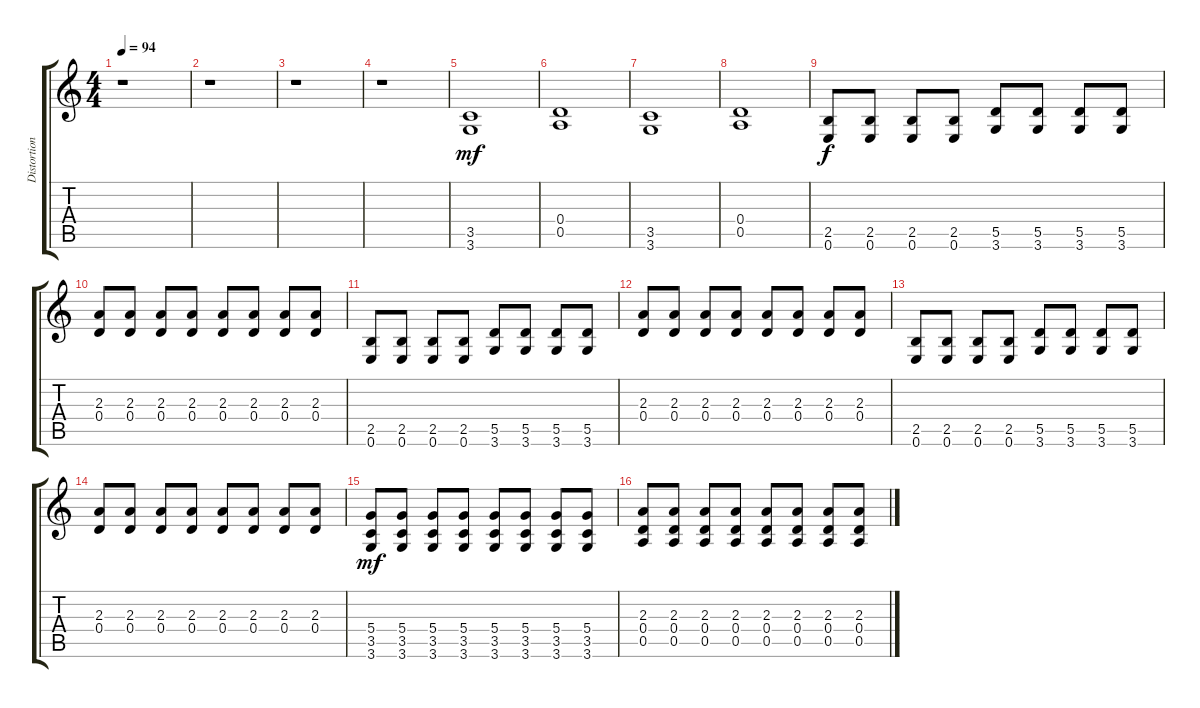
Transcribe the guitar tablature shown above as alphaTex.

\track ("Distortion" "Distortion") {instrument distortionguitar}
\staff {score tabs}
\tuning (E4 B3 G3 D3 A2 E2) {hide}
\ts (4 4)
\tempo 94
\clef g2
\ks c
r.1{dy mf} |
r.1 |
r.1 |
r.1 |
(3.5 3.6).1 |
(0.4 0.5).1 |
(3.5 3.6).1 |
(0.4 0.5).1 |
(2.5 0.6).8{dy f} (2.5 0.6).8 (2.5 0.6).8 (2.5 0.6).8 (5.5 3.6).8 (5.5 3.6).8 (5.5 3.6).8 (5.5 3.6).8 |
(2.3 0.4).8 (2.3 0.4).8 (2.3 0.4).8 (2.3 0.4).8 (2.3 0.4).8 (2.3 0.4).8 (2.3 0.4).8 (2.3 0.4).8 |
(2.5 0.6).8 (2.5 0.6).8 (2.5 0.6).8 (2.5 0.6).8 (5.5 3.6).8 (5.5 3.6).8 (5.5 3.6).8 (5.5 3.6).8 |
(2.3 0.4).8 (2.3 0.4).8 (2.3 0.4).8 (2.3 0.4).8 (2.3 0.4).8 (2.3 0.4).8 (2.3 0.4).8 (2.3 0.4).8 |
(2.5 0.6).8 (2.5 0.6).8 (2.5 0.6).8 (2.5 0.6).8 (5.5 3.6).8 (5.5 3.6).8 (5.5 3.6).8 (5.5 3.6).8 |
(2.3 0.4).8 (2.3 0.4).8 (2.3 0.4).8 (2.3 0.4).8 (2.3 0.4).8 (2.3 0.4).8 (2.3 0.4).8 (2.3 0.4).8 |
(5.4 3.5 3.6).8{dy mf} (5.4 3.5 3.6).8 (5.4 3.5 3.6).8 (5.4 3.5 3.6).8 (5.4 3.5 3.6).8 (5.4 3.5 3.6).8 (5.4 3.5 3.6).8 (5.4 3.5 3.6).8 |
(2.3 0.4 0.5).8 (2.3 0.4 0.5).8 (2.3 0.4 0.5).8 (2.3 0.4 0.5).8 (2.3 0.4 0.5).8 (2.3 0.4 0.5).8 (2.3 0.4 0.5).8 (2.3 0.4 0.5).8
